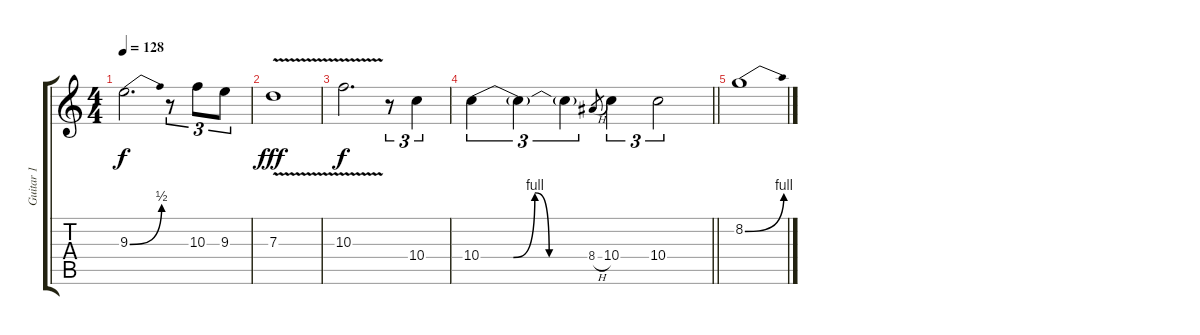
\track ("Guitar 1" "Guitar 1") {instrument distortionguitar}
\staff {score tabs}
\tuning (E4 B3 G3 D3 A2 E2) {hide}
\ts (4 4)
\tempo 128
\clef g2
\ks c
9.3{be (bend 0 0 60 2)}.2{d dy f} r.8{tu (3 2)} 10.3.8{tu (3 2)} 9.3.8{tu (3 2)} |
7.3{v}.1{dy fff} |
10.3{v}.2{d dy f} r.8{tu (3 2)} 10.4.4{tu (3 2)} |
\barLineRight lightlight
10.4{be (custom 0 0 18 0 30 4 38 0 60 0)}.4{tu (3 2)} 10.4{t}.4{tu (3 2)} 10.4{t}.4{tu (3 2)} 8.4{h}.8{gr} 10.4.4{tu (3 2)} 10.4.2{tu (3 2)} |
8.2{be (bend 0 0 60 4)}.1
